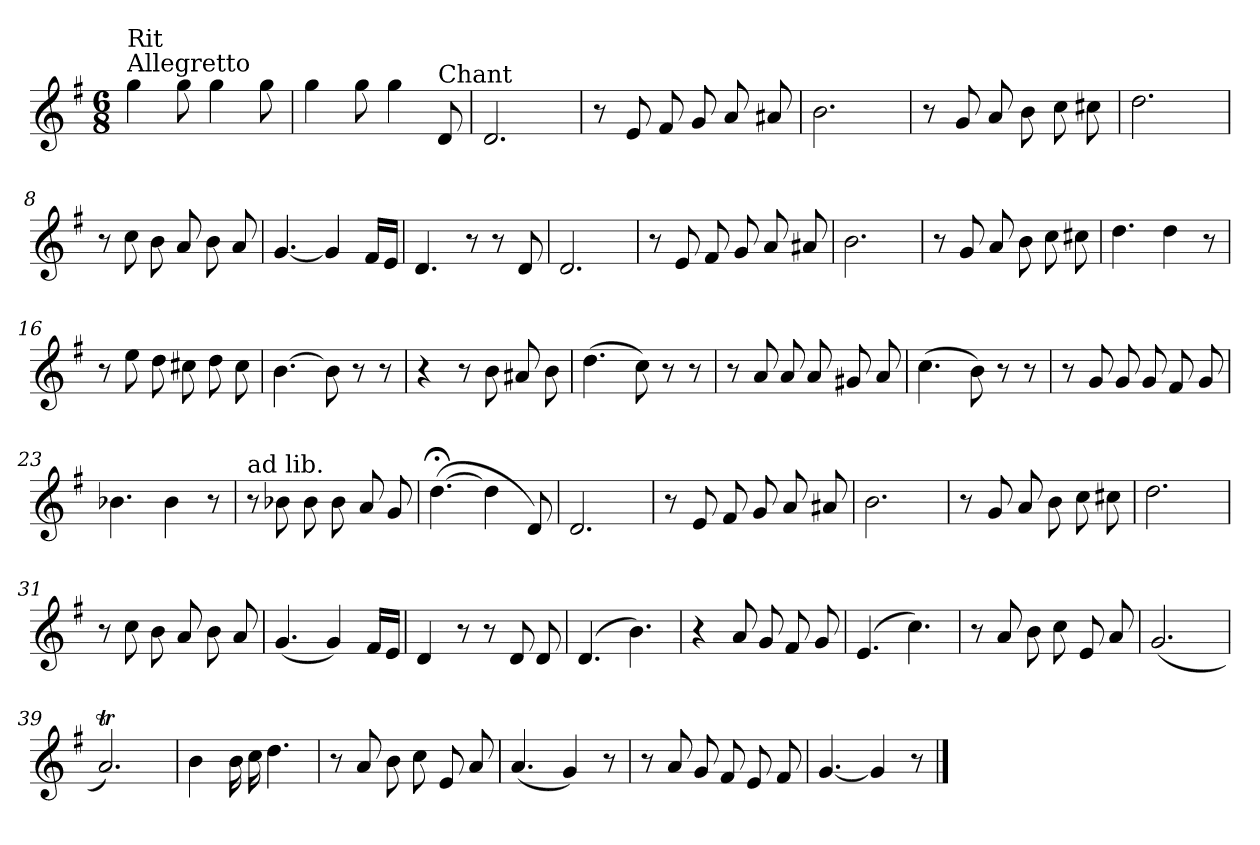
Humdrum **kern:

**kern
*part1
*staff1
*clefG2
*k[f#]
*G:
*M6/8
=1
!LO:TX:a:t=Allegretto
!LO:TX:a:t=Rit
4gg\
8gg\
4gg\
8gg\
=2
4gg\
8gg\
4gg\
!LO:TX:a:t=Chant
8d/
=3
2.d/
=4
8r
8e/
8f#/
8g/
8a/
8a#X/
=5
2.b\
=6
8r
8g/
8a/
8b\
8cc\
8cc#X\
=7
2.dd\
!!LO:LB:g=z
=8
8r
8cc\
8b\
8a/
8b\
8a/
=9
[4.g/
4g/]
16f#/LL
16e/JJ
=10
4.d/
8r
8r
8d/
=11
2.d/
=12
8r
8e/
8f#/
8g/
8a/
8a#X/
=13
2.b\
=14
8r
8g/
8a/
8b\
8cc\
8cc#X\
!!LO:LB:g=z
=15
4.dd\
4dd\
8r
=16
8r
8ee\
8dd\
8cc#X\
8dd\
8cc#\
=17
[4.b\
8b\]
8r
8r
=18
4r
8r
8b\
8a#X/
8b\
=19
(>4.dd\
8cc\)
8r
8r
=20
8r
8a/
8a/
8a/
8g#X/
8a/
=21
(>4.cc\
8b\)
8r
8r
!!LO:LB:g=z
=22
8r
8g/
8g/
8g/
8f#/
8g/
=23
4.b-X\
4b-\
8r
=24
!LO:TX:a:t=ad lib.
8r
8b-X\
8b-\
8b-\
8a/
8g/
=25
(>[4.dd;<\
4dd\]
8d/)
=26
2.d/
=27
8r
8e/
8f#/
8g/
8a/
8a#X/
=28
2.b\
!!LO:LB:g=z
=29
8r
8g/
8a/
8b\
8cc\
8cc#X\
=30
2.dd\
=31
8r
8cc\
8b\
8a/
8b\
8a/
!!LO:LB:g=z
=32
(<4.g/
4g/)
16f#/LL
16e/JJ
!!LO:LB:g=z
=33
4d/
8r
8r
8d/
8d/
=34
(>4.d/
4.b\)
=35
4r
8a/
8g/
8f#/
8g/
=36
(>4.e/
4.cc\)
=37
8r
8a/
8b\
8cc\
8e/
8a/
=38
(<2.g/
=39
2.aT/)
!!LO:LB:g=z
=40
4b\
16b\
16cc\
4.dd\
=41
8r
8a/
8b\
8cc\
8e/
8a/
=42
(<4.a/
4g/)
8r
=43
8r
8a/
8g/
8f#/
8e/
8f#/
=44
[4.g/
4g/]
8r
==
*-
